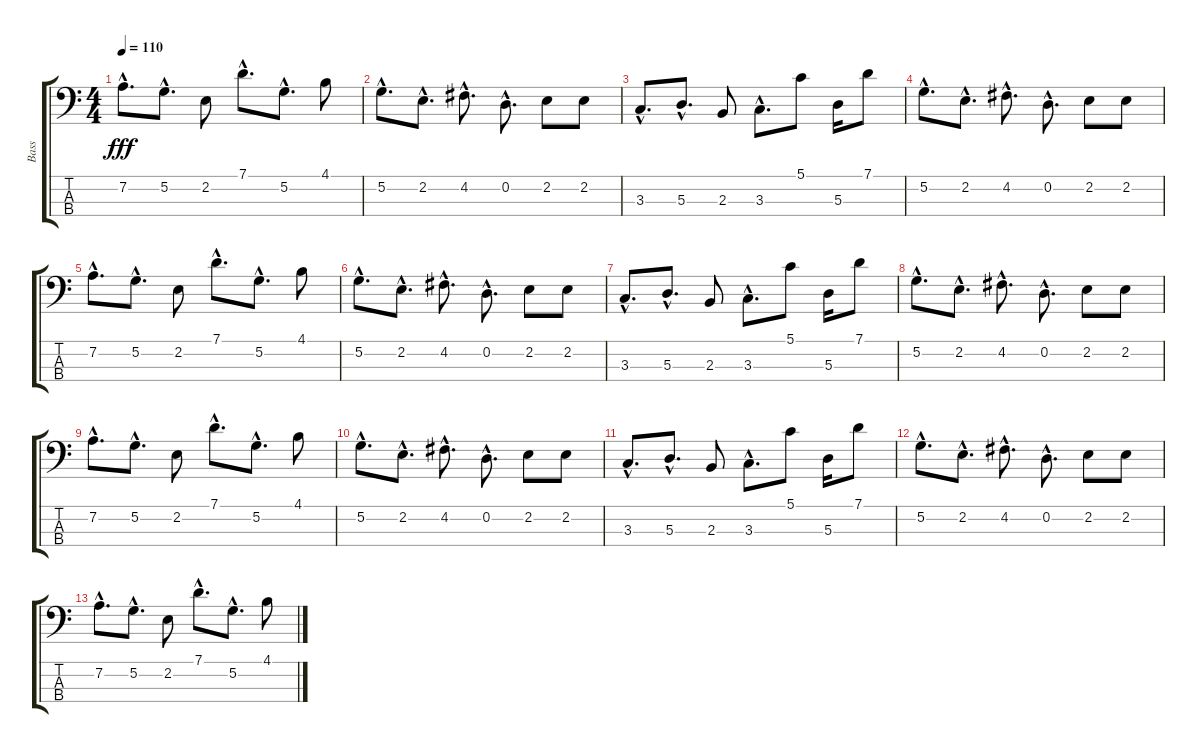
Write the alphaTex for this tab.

\track ("Bass" "Bass") {instrument fretlessbass}
\staff {score tabs}
\tuning (G2 D2 A1 E1) {hide}
\ts (4 4)
\tempo 110
\clef f4
\ks c
7.2{hac}.8{d dy fff} 5.2{hac}.8{d} 2.2.8 7.1{hac}.8{d} 5.2{hac}.8{d} 4.1.8 |
5.2{hac}.8{d} 2.2{hac}.8{d} 4.2{hac}.8{d} 0.2{hac}.8{d} 2.2.8 2.2.8 |
3.3{hac}.8{d} 5.3{hac}.8{d} 2.3.8 3.3{hac}.8{d} 5.1.8 5.3.16 7.1.8 |
5.2{hac}.8{d} 2.2{hac}.8{d} 4.2{hac}.8{d} 0.2{hac}.8{d} 2.2.8 2.2.8 |
7.2{hac}.8{d} 5.2{hac}.8{d} 2.2.8 7.1{hac}.8{d} 5.2{hac}.8{d} 4.1.8 |
5.2{hac}.8{d} 2.2{hac}.8{d} 4.2{hac}.8{d} 0.2{hac}.8{d} 2.2.8 2.2.8 |
3.3{hac}.8{d} 5.3{hac}.8{d} 2.3.8 3.3{hac}.8{d} 5.1.8 5.3.16 7.1.8 |
5.2{hac}.8{d} 2.2{hac}.8{d} 4.2{hac}.8{d} 0.2{hac}.8{d} 2.2.8 2.2.8 |
7.2{hac}.8{d} 5.2{hac}.8{d} 2.2.8 7.1{hac}.8{d} 5.2{hac}.8{d} 4.1.8 |
5.2{hac}.8{d} 2.2{hac}.8{d} 4.2{hac}.8{d} 0.2{hac}.8{d} 2.2.8 2.2.8 |
3.3{hac}.8{d} 5.3{hac}.8{d} 2.3.8 3.3{hac}.8{d} 5.1.8 5.3.16 7.1.8 |
5.2{hac}.8{d} 2.2{hac}.8{d} 4.2{hac}.8{d} 0.2{hac}.8{d} 2.2.8 2.2.8 |
7.2{hac}.8{d} 5.2{hac}.8{d} 2.2.8 7.1{hac}.8{d} 5.2{hac}.8{d} 4.1.8
